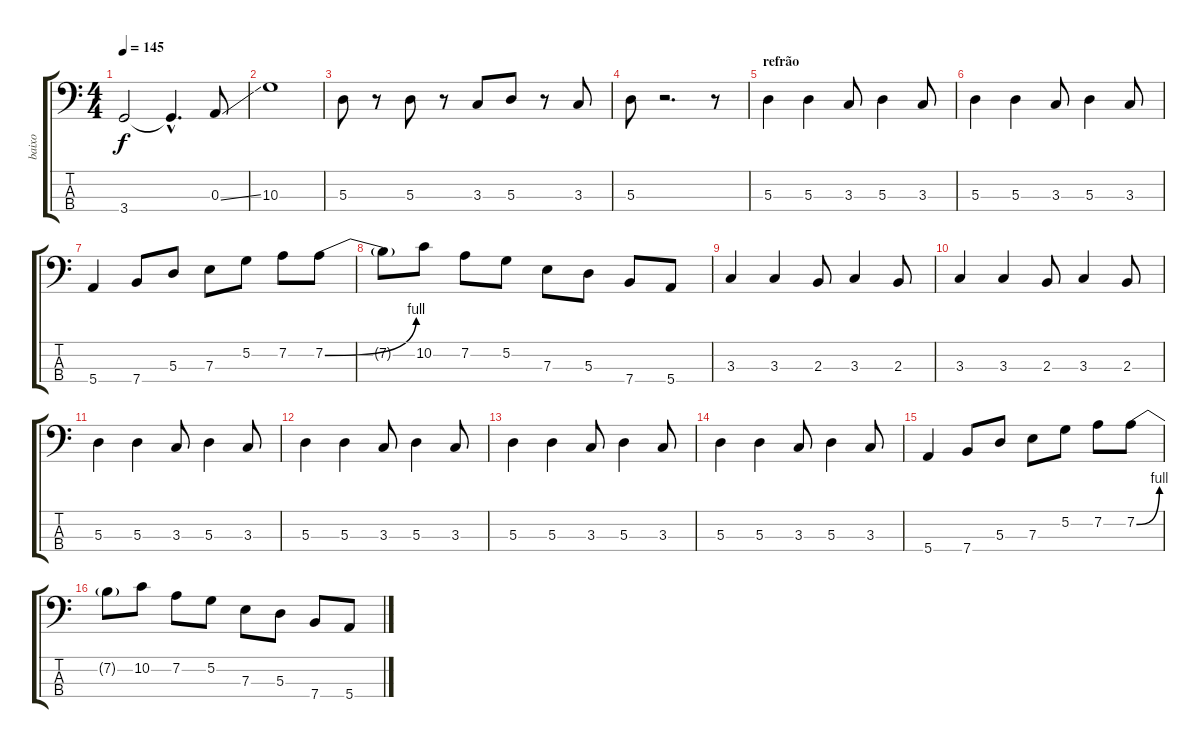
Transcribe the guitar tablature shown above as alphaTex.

\track ("baixo" "baixo") {instrument electricbassfinger}
\staff {score tabs}
\tuning (G2 D2 A1 E1) {hide}
\ts (4 4)
\tempo 145
\clef f4
\ks c
3.4.2{dy f} 3.4{hac t}.4{d} 0.3{ss}.8 |
10.3.1 |
5.3.8 r.8 5.3.8 r.8 3.3.8 5.3.8 r.8 3.3.8 |
5.3.8 r.2{d} r.8 |
\section ("" "refrão")
5.3.4 5.3.4 3.3.8 5.3.4 3.3.8 |
5.3.4 5.3.4 3.3.8 5.3.4 3.3.8 |
5.4.4 7.4.8 5.3.8 7.3.8 5.2.8 7.2.8 7.2{be (bend 0 0 60 4)}.8 |
7.2{t}.8 10.2.8 7.2.8 5.2.8 7.3.8 5.3.8 7.4.8 5.4.8 |
3.3.4 3.3.4 2.3.8 3.3.4 2.3.8 |
3.3.4 3.3.4 2.3.8 3.3.4 2.3.8 |
5.3.4 5.3.4 3.3.8 5.3.4 3.3.8 |
5.3.4 5.3.4 3.3.8 5.3.4 3.3.8 |
5.3.4 5.3.4 3.3.8 5.3.4 3.3.8 |
5.3.4 5.3.4 3.3.8 5.3.4 3.3.8 |
5.4.4 7.4.8 5.3.8 7.3.8 5.2.8 7.2.8 7.2{be (bend 0 0 60 4)}.8 |
7.2{t}.8 10.2.8 7.2.8 5.2.8 7.3.8 5.3.8 7.4.8 5.4.8
